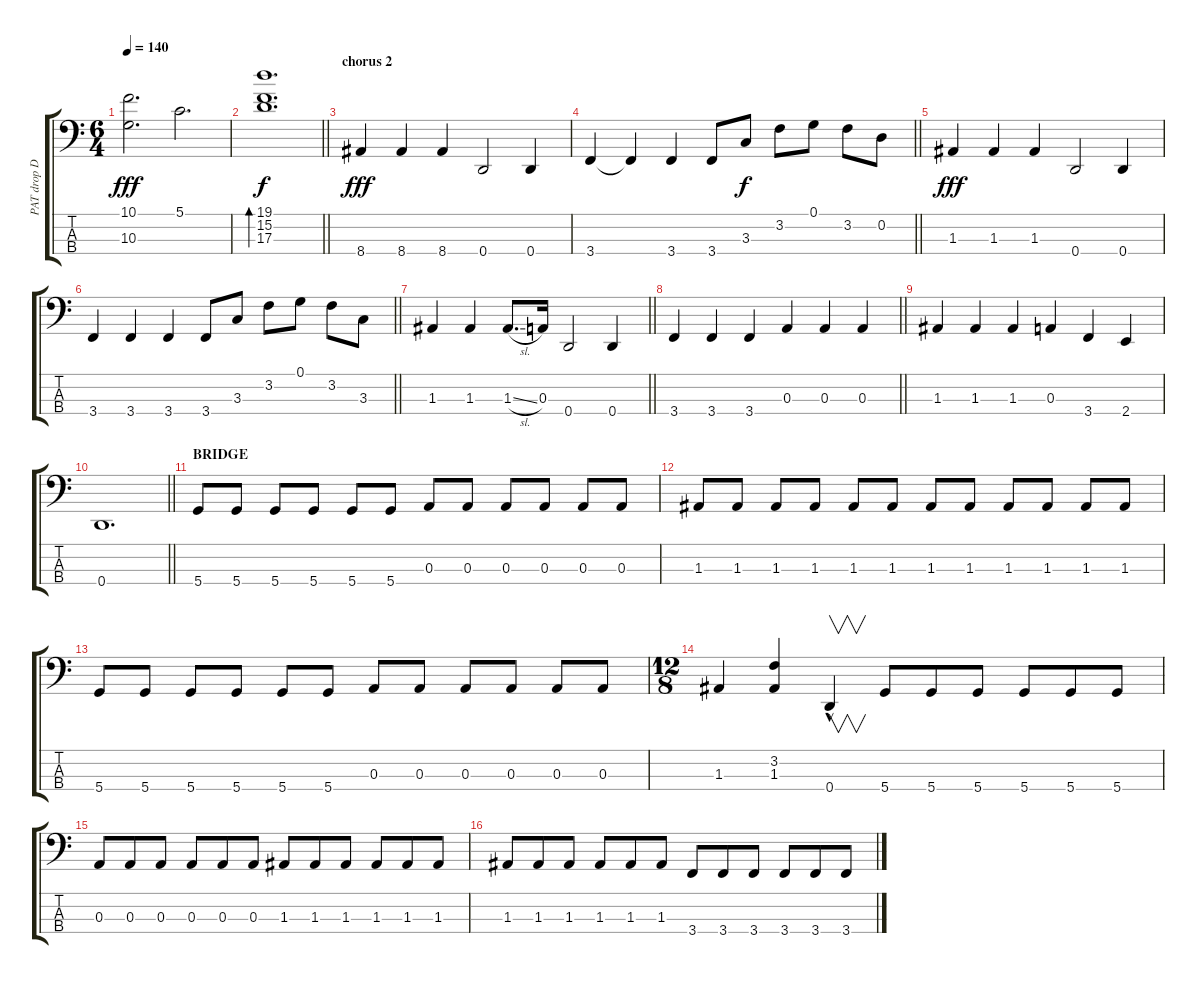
\track ("PAT drop D BASS " "PAT drop D") {mute instrument electricbassfinger}
\staff {score tabs}
\tuning (G2 D2 A1 D1) {hide}
\ts (6 4)
\tempo 140
\clef f4
\ks c
(10.1 10.3{t}).2{d dy fff} 5.1.2{d} |
\barLineRight lightlight
(19.1 15.2 17.3).1{d bd 240 dy f} |
\section ("" "chorus 2")
8.4.4{dy fff} 8.4.4 8.4.4 0.4.2 0.4.4 |
\barLineRight lightlight
3.4.4 3.4{t}.4 3.4.4 3.4.8 3.3.8{dy f} 3.2.8 0.1.8 3.2.8 0.2.8 |
1.3.4{dy fff} 1.3.4 1.3.4 0.4.2 0.4.4 |
\barLineRight lightlight
3.4.4 3.4.4 3.4.4 3.4.8 3.3.8 3.2.8 0.1.8 3.2.8 3.3.8 |
\barLineRight lightlight
1.3.4 1.3.4 1.3{sl}.8{d} 0.3.16 0.4.2 0.4.4 |
\barLineRight lightlight
3.4.4 3.4.4 3.4.4 0.3.4 0.3.4 0.3.4 |
1.3.4 1.3.4 1.3.4 0.3.4 3.4.4 2.4.4 |
\barLineRight lightlight
0.4.1{d} |
\section ("" "BRIDGE")
5.4.8 5.4.8 5.4.8 5.4.8 5.4.8 5.4.8 0.3.8 0.3.8 0.3.8 0.3.8 0.3.8 0.3.8 |
1.3.8 1.3.8 1.3.8 1.3.8 1.3.8 1.3.8 1.3.8 1.3.8 1.3.8 1.3.8 1.3.8 1.3.8 |
5.4.8 5.4.8 5.4.8 5.4.8 5.4.8 5.4.8 0.3.8 0.3.8 0.3.8 0.3.8 0.3.8 0.3.8 |
\ts (12 8)
1.3.4 (3.2 1.3).4 0.4{hac}.4{v} 5.4.8 5.4.8 5.4.8 5.4.8 5.4.8 5.4.8 |
0.3.8 0.3.8 0.3.8 0.3.8 0.3.8 0.3.8 1.3.8 1.3.8 1.3.8 1.3.8 1.3.8 1.3.8 |
1.3.8 1.3.8 1.3.8 1.3.8 1.3.8 1.3.8 3.4.8 3.4.8 3.4.8 3.4.8 3.4.8 3.4.8
